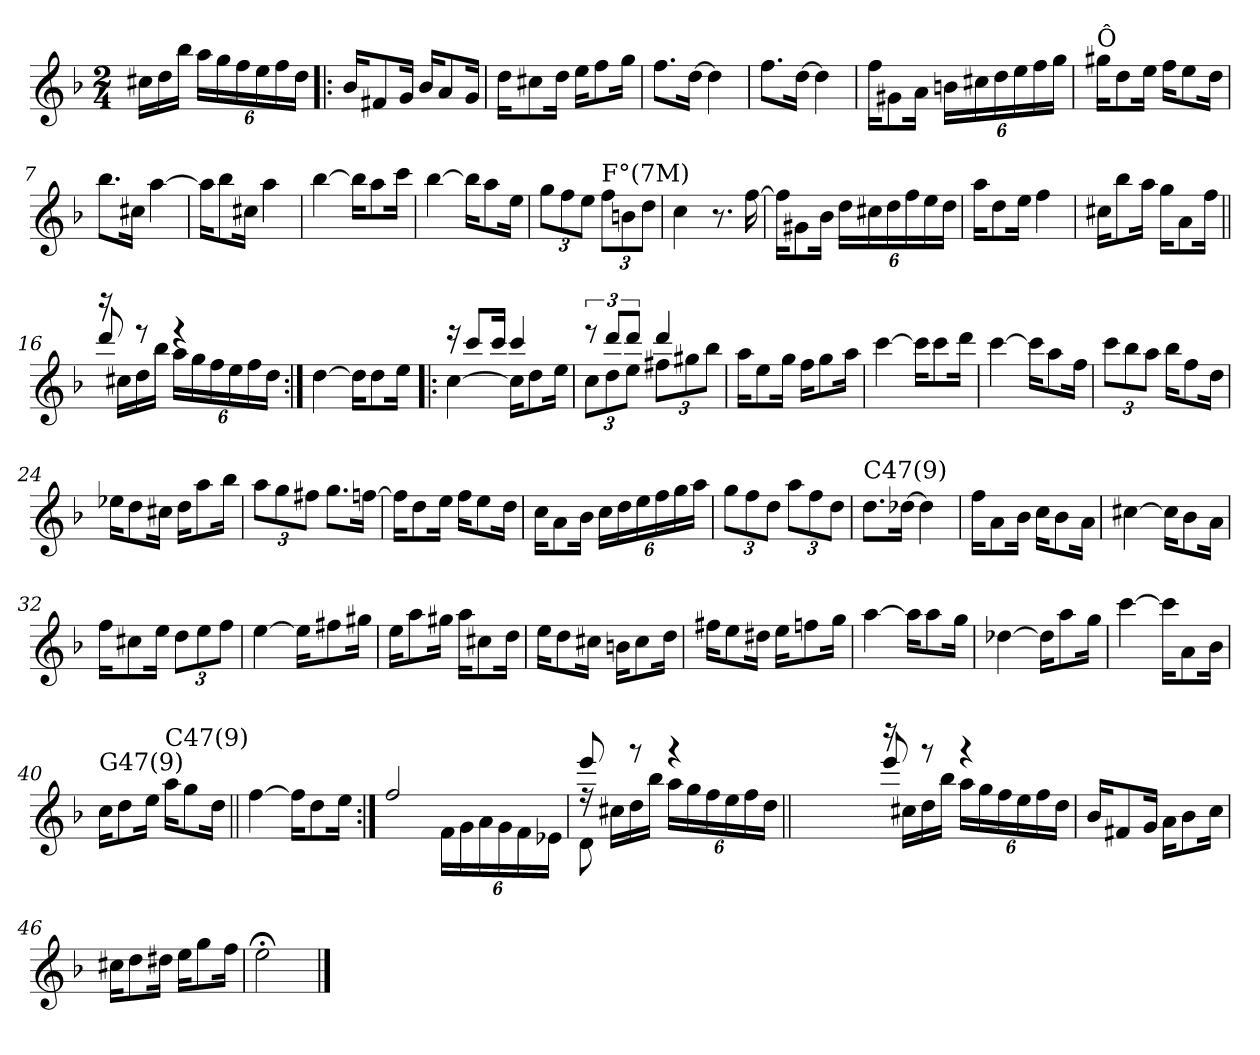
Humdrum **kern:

**kern
*part1
*staff1
*clefG2
*ITrd4c7
*k[b-e-]
*g:
*M2/4
=
16f#X\LL
16g\
16ee-\JJ
24dd\LL
24cc\
24b-\
24a\
24b-\
24g\JJ
=1!|:
16e-/KL
8Bn/
16c/Jk
16e-/KL
8d/
16c/Jk
=2
16g\KL
8f#X\
16g\Jk
16a\KL
8b-\
16cc\Jk
=3
8.b-\L
[16g\Jk
4g\]
!!LO:LB:g=z
=4
8.b-\L
[16g\Jk
4g\]
=5
16b-\KL
8c#X\
16d\Jk
24en\LL
24f#X\
24g\
24a\
24b-\
24cc\JJ
=6
!LO:TX:a:t=Ô
16cc#X\KL
8g\
16a\Jk
16b-\KL
8a\
16g\Jk
=7
8.ee-\L
16f#X\Jk
[4dd\
=8
16dd\KL]
8ee-\
16f#X\Jk
4dd\
!!LO:LB:g=z
=9
[4ee-\
16ee-\KL]
8dd\
16ff\Jk
=10
[4ee-\
16ee-\KL]
8dd\
16a\Jk
=11
12cc\L
12b-\
12a\J
!LO:TX:a:t=F°(7M)
12b-\L
12en\
12g\J
=12
4f\
8.r
[16b-\
=13
16b-\KL]
8c#X\
16e-\Jk
24g\LL
24f#X\
24g\
24b-\
24a\
24g\JJ
!!LO:LB:g=z
=14
16dd\KL
8g\
16a\Jk
4b-\
=15
16f#X\KL
8ee-\
16dd\Jk
16cc\KL
8d\
16b-\Jk
=16||
*^
16r	8gg!/
16f#X\LL	.
16g\	8reee
16ee-\JJ	.
24dd\LL	4reee
24cc\	.
24b-\	.
24a\	.
24b-\	.
24g\JJ	.
*v	*v
=17:|!
[4g\
16g\KL]
8g\
16a\Jk
=18!|:
*^
[>4f\	16rddd
.	8ff!/L
.	16ff!/Jk
16f\KL]	4ff!/
8g\	.
16a\Jk	.
!!LO:LB:g=z	!!
=19	=19
12f\L	12reee
12g\	12gg!/L
12a\J	12gg!/J
12bn\L	4gg!/
12cc#X\	.
12ee-\J	.
*v	*v
=20
16dd\KL
8a\
16cc\Jk
16b-\KL
8cc\
16dd\Jk
=21
[4ff\
16ff\KL]
8ff\
16gg\Jk
=22
[4ff\
16ff\KL]
8dd\
16b-\Jk
=23
12ff\L
12ee-\
12dd\J
16ee-\KL
8b-\
16g\Jk
=24
16a-X\KL
8g\
16f#X\Jk
16g\KL
8dd\
16ee-\Jk
!!LO:LB:g=z
=25
12dd\L
12cc\
12bn\J
8.cc\L
[16b-X\Jk
=26
16b-\KL]
8g\
16a\Jk
16b-\KL
8a\
16g\Jk
=27
16f\KL
8d\
16e-\Jk
24f\LL
24g\
24a\
24b-\
24cc\
24dd\JJ
=28
12cc\L
12b-\
12g\J
12dd\L
12b-\
12g\J
=29
!LO:TX:a:t=C47(9)
8.g\L
[16g-X\Jk
4g-\]
!!LO:LB:g=z
=30
16b-\KL
8d\
16e-\Jk
16f\KL
8e-\
16d\Jk
=31
[4f#X\
16f#\KL]
8e-\
16d\Jk
=32
16b-\KL
8f#X\
16a\Jk
12g\L
12a\
12b-\J
=33
[4a\
16a\KL]
8bn\
16cc#X\Jk
=34
16a\KL
8dd\
16cc#X\Jk
16dd\KL
8f#X\
16g\Jk
!!LO:LB:g=z
=35
16a\KL
8g\
16f#X\Jk
16en\KL
8f#\
16g\Jk
=36
16bn\KL
8a\
16g#X\Jk
16a\KL
8b-X\
16cc\Jk
=37
[4dd\
16dd\KL]
8dd\
16cc\Jk
=38
[4g-X\
16g-\KL]
8dd\
16cc\Jk
=39
[4ff\
16ff\KL]
8d\
16e-\Jk
!!LO:LB:g=z
=40
!LO:TX:a:t=G47(9)
16f\KL
8g\
16a\Jk
!LO:TX:a:t=C47(9)
16dd\KL
8cc\
16g\Jk
=41||
[4b-\
16b-\KL]
8g\
16a\Jk
=42:|!
*^
2b-/	8ryy
.	8ryy
.	24B-\LL
.	24c\
.	24d\
.	24c\
.	24B-\
.	24A-X\JJ
=43	=43
*	*^
16rff	8G\	8aa!/
16f#X\LL	.	.
16g\	4.ryy	8rggg
16ee-\JJ	.	.
24dd\LL	.	4rfff
24cc\	.	.
24b-\	.	.
24a\	.	.
24b-\	.	.
24g\JJ	.	.
*v	*v	*v
=43X1||
*stria0
2ryy
!!LO:LB:g=z
=44-
*stria5
*^
16r	8aa!/
16f#X\LL	.
16g\	8rggg
16ee-\JJ	.
24dd\LL	4rfff
24cc\	.
24b-\	.
24a\	.
24b-\	.
24g\JJ	.
*v	*v
=45
16e-/KL
8Bn/
16c/Jk
16d\KL
8e-\
16f\Jk
=46
16f#X\KL
8g\
16g#X\Jk
16a\KL
8cc\
16b-\Jk
=47
2a;<:\
==
*-
